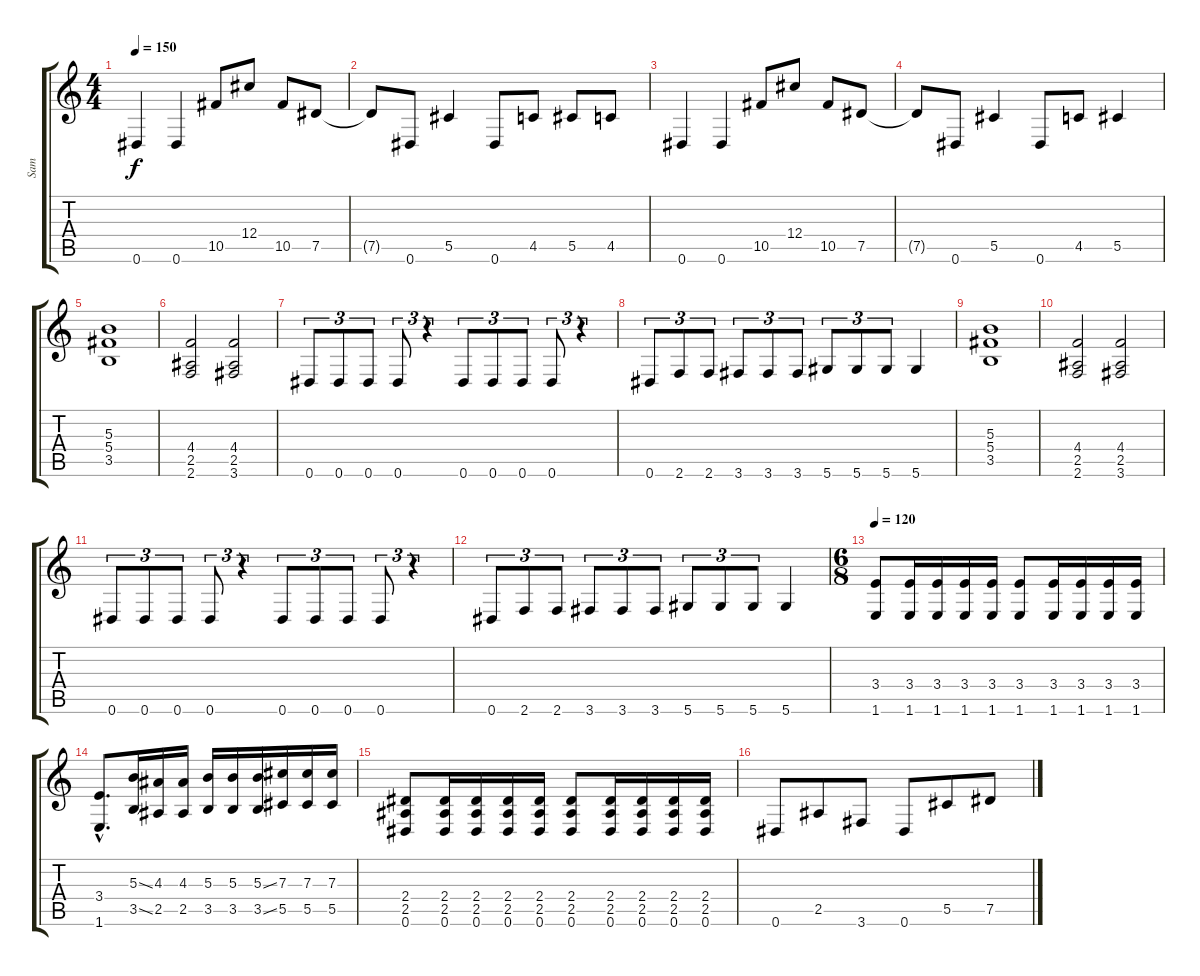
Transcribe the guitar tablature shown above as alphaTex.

\track ("Sam" "Sam") {instrument distortionguitar}
\staff {score tabs}
\tuning (Eb4 Bb3 Gb3 Db3 Ab2 Eb2) {hide}
\ts (4 4)
\tempo 150
\clef g2
\ks c
0.6.4{dy f} 0.6.4 10.5.8 12.4.8 10.5.8 7.5.8 |
7.5{t}.8 0.6.8 5.5.4 0.6.8 4.5.8 5.5.8 4.5.8 |
0.6.4 0.6.4 10.5.8 12.4.8 10.5.8 7.5.8 |
7.5{t}.8 0.6.8 5.5.4 0.6.8 4.5.8 5.5.4 |
(5.3 5.4 3.5).1 |
(4.4 2.5 2.6).2 (4.4 2.5 3.6).2 |
0.6.8{tu (3 2)} 0.6.8{tu (3 2)} 0.6.8{tu (3 2)} 0.6.8{tu (3 2)} r.4{tu (3 2)} 0.6.8{tu (3 2)} 0.6.8{tu (3 2)} 0.6.8{tu (3 2)} 0.6.8{tu (3 2)} r.4{tu (3 2)} |
0.6.8{tu (3 2)} 2.6.8{tu (3 2)} 2.6.8{tu (3 2)} 3.6.8{tu (3 2)} 3.6.8{tu (3 2)} 3.6.8{tu (3 2)} 5.6.8{tu (3 2)} 5.6.8{tu (3 2)} 5.6.8{tu (3 2)} 5.6.4 |
(5.3 5.4 3.5).1 |
(4.4 2.5 2.6).2 (4.4 2.5 3.6).2 |
0.6.8{tu (3 2)} 0.6.8{tu (3 2)} 0.6.8{tu (3 2)} 0.6.8{tu (3 2)} r.4{tu (3 2)} 0.6.8{tu (3 2)} 0.6.8{tu (3 2)} 0.6.8{tu (3 2)} 0.6.8{tu (3 2)} r.4{tu (3 2)} |
0.6.8{tu (3 2)} 2.6.8{tu (3 2)} 2.6.8{tu (3 2)} 3.6.8{tu (3 2)} 3.6.8{tu (3 2)} 3.6.8{tu (3 2)} 5.6.8{tu (3 2)} 5.6.8{tu (3 2)} 5.6.8{tu (3 2)} 5.6.4 |
\ts (6 8)
\tempo 120
(3.4 1.6).8 (3.4 1.6).16 (3.4 1.6).16 (3.4 1.6).16 (3.4 1.6).16 (3.4 1.6).8 (3.4 1.6).16 (3.4 1.6).16 (3.4 1.6).16 (3.4 1.6).16 |
(3.4{hac} 1.6{hac}).8{d} (5.3{ss} 3.5{ss}).16 (4.3 2.5).16 (4.3 2.5).16 (5.3 3.5).16 (5.3 3.5).16 (5.3{ss} 3.5{ss}).16 (7.3 5.5).16 (7.3 5.5).16 (7.3 5.5).16 |
(2.4 2.5 0.6).8 (2.4 2.5 0.6).16 (2.4 2.5 0.6).16 (2.4 2.5 0.6).16 (2.4 2.5 0.6).16 (2.4 2.5 0.6).8 (2.4 2.5 0.6).16 (2.4 2.5 0.6).16 (2.4 2.5 0.6).16 (2.4 2.5 0.6).16 |
0.6.8 2.5.8 3.6.8 0.6.8 5.5.8 7.5.8
